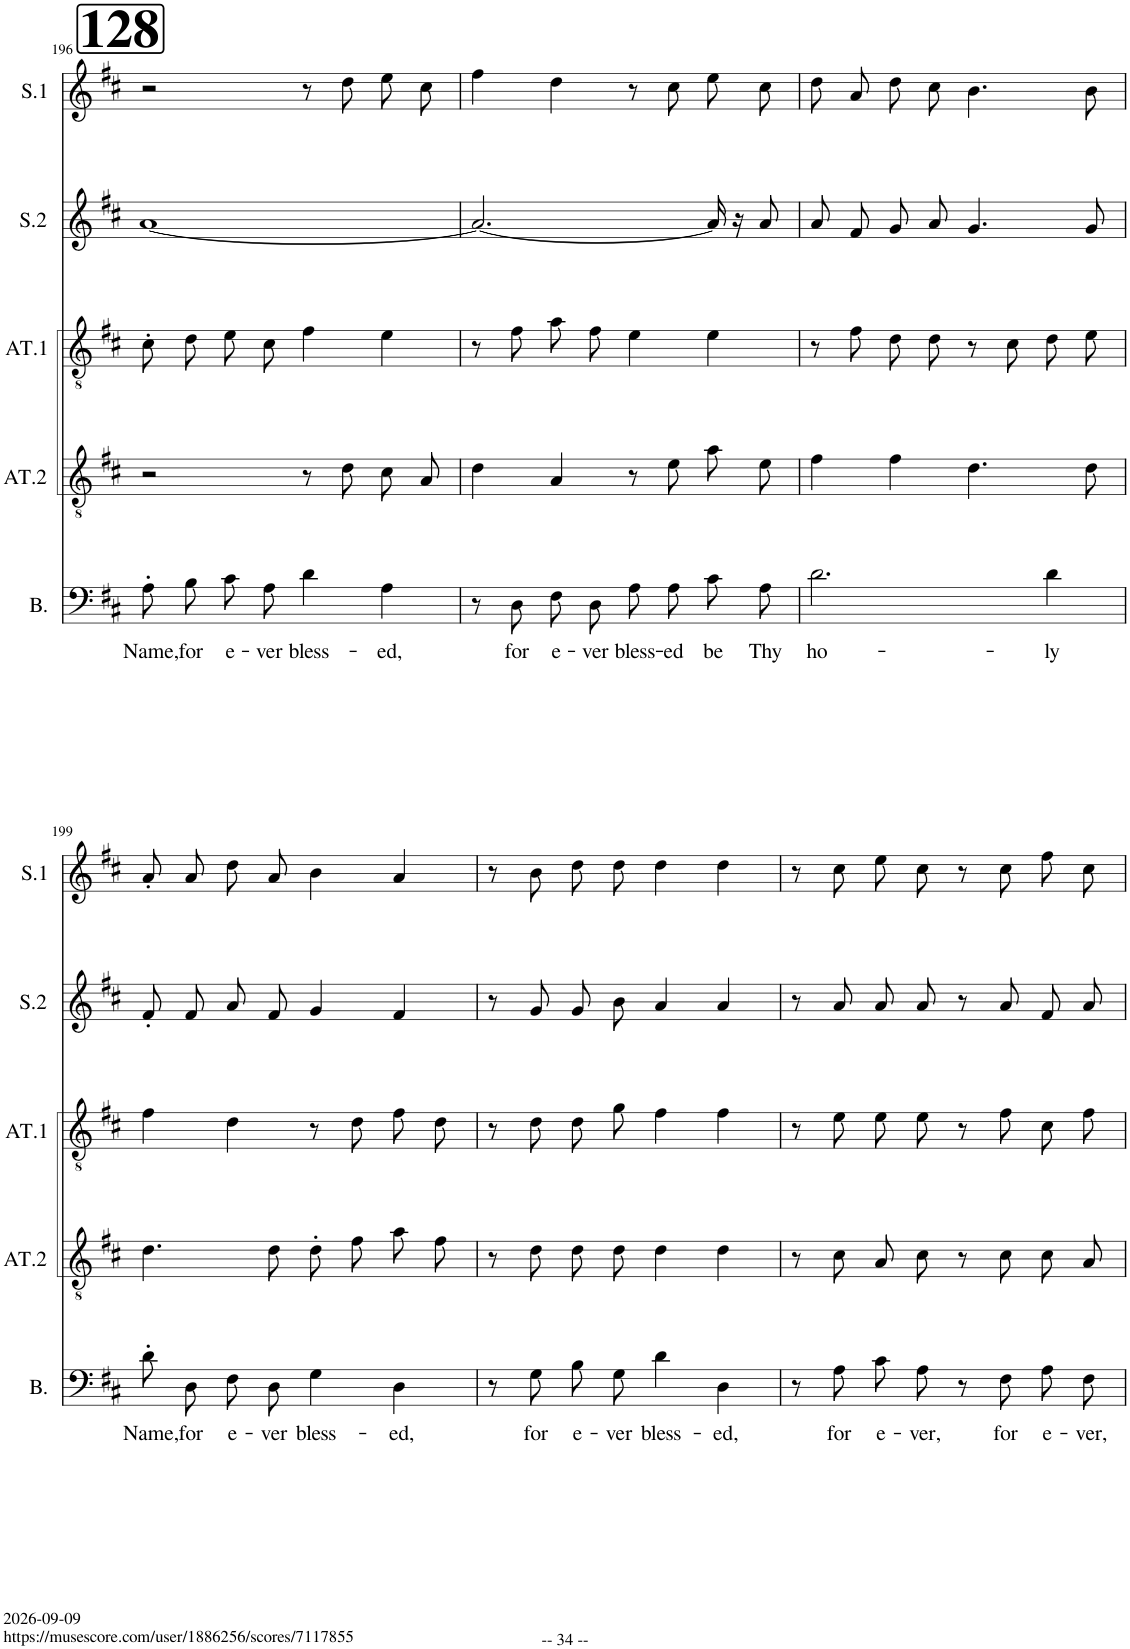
**kern	**text	**kern	**kern	**kern	**kern
*part5	*part5	*part4	*part3	*part2	*part1
*staff5	*staff5	*staff4	*staff3	*staff2	*staff1
*I"Bass	*	*I"Alto/Tenore 2	*I"Alto/Tenore 1	*I"Soprano 2	*I"Soprano 1
*I'B.	*	*I'AT.2	*I'AT.1	*I'S.2	*I'S.1
!!LO:PB:g=z
*clefF4	*	*clefGv2	*clefGv2	*clefG2	*clefG2
*	*	*	*Trd1c2	*	*
*k[f#c#]	*	*k[f#c#]	*k[f#c#]	*k[f#c#]	*k[f#c#]
*M4/4	*	*M4/4	*M4/4	*M4/4	*M4/4
*met(c)	*	*met(c)	*met(c)	*met(c)	*met(c)
!!LO:REH:place=s1:a:B:cj:fs=30:t=128
=196	=196	=196	=196	=196	=196
!	!LO:LY:b	!	!	!	!
8A'\L	Name,	2r	8c#'\L	[1a	2r
!	!LO:LY:b	!	!	!	!
8B\J	for	.	8d\J	.	.
!	!LO:LY:b	!	!	!	!
8c#\L	e-	.	8e\L	.	.
!	!LO:LY:b	!	!	!	!
8A\J	-ver	.	8c#\J	.	.
!	!LO:LY:b	!	!	!	!
4d\	bless-	8r	4f#\	.	8r
.	.	8d\	.	.	8dd\
!	!LO:LY:b	!	!	!	!
4A\	-ed,	8c#\L	4e\	.	8ee\L
.	.	8A\J	.	.	8cc#\J
=197	=197	=197	=197	=197	=197
8r	.	4d\	8r	2.a/_	4ff#\
!	!LO:LY:b	!	!	!	!
8D\	for	.	8f#\	.	.
!	!LO:LY:b	!	!	!	!
8F#\L	e-	4A/	8a\L	.	4dd\
!	!LO:LY:b	!	!	!	!
8D\J	-ver	.	8f#\J	.	.
!	!LO:LY:b	!	!	!	!
8A\L	bless-	8r	4e\	.	8r
!	!LO:LY:b	!	!	!	!
8A\J	-ed	8e\	.	.	8cc#\
!	!LO:LY:b	!	!	!	!
8c#\L	be	8a\L	4e\	16a/]	8ee\L
.	.	.	.	16r	.
!	!LO:LY:b	!	!	!	!
8A\J	Thy	8e\J	.	8a/	8cc#\J
=198	=198	=198	=198	=198	=198
!	!LO:LY:b	!	!	!	!
2.d\	ho-	4f#\	8r	8a/L	8dd\L
.	.	.	8f#\	8f#/J	8a\J
.	.	4f#\	8d\L	8g/L	8dd\L
.	.	.	8d\J	8a/J	8cc#\J
.	.	4.d\	8r	4.g/	4.b\
.	.	.	8c#\	.	.
!	!LO:LY:b	!	!	!	!
4d\	-ly	.	8d\L	.	.
.	.	8d\	8e\J	8g/	8b\
!!LO:LB:g=z
=199	=199	=199	=199	=199	=199
!	!LO:LY:b	!	!	!	!
8d'\L	Name,	4.d\	4f#\	8f#'/L	8a'/L
!	!LO:LY:b	!	!	!	!
8D\J	for	.	.	8f#/J	8a/J
!	!LO:LY:b	!	!	!	!
8F#\L	e-	.	4d\	8a/L	8dd\L
!	!LO:LY:b	!	!	!	!
8D\J	-ver	8d\	.	8f#/J	8a\J
!	!LO:LY:b	!	!	!	!
4G\	bless-	8d'\L	8r	4g/	4b\
.	.	8f#\J	8d\	.	.
!	!LO:LY:b	!	!	!	!
4D\	-ed,	8a\L	8f#\L	4f#/	4a/
.	.	8f#\J	8d\J	.	.
=200	=200	=200	=200	=200	=200
8r	.	8r	8r	8r	8r
!	!LO:LY:b	!	!	!	!
8G\	for	8d\	8d\	8g/	8b\
!	!LO:LY:b	!	!	!	!
8B\L	e-	8d\L	8d\L	8g/L	8dd\L
!	!LO:LY:b	!	!	!	!
8G\J	-ver	8d\J	8g\J	8b/J	8dd\J
!	!LO:LY:b	!	!	!	!
4d\	bless-	4d\	4f#\	4a/	4dd\
!	!LO:LY:b	!	!	!	!
4D\	-ed,	4d\	4f#\	4a/	4dd\
=201	=201	=201	=201	=201	=201
8r	.	8r	8r	8r	8r
!	!LO:LY:b	!	!	!	!
8A\	for	8c#\	8e\	8a/	8cc#\
!	!LO:LY:b	!	!	!	!
8c#\L	e-	8A\L	8e\L	8a/L	8ee\L
!	!LO:LY:b	!	!	!	!
8A\J	-ver,	8c#\J	8e\J	8a/J	8cc#\J
8r	.	8r	8r	8r	8r
!	!LO:LY:b	!	!	!	!
8F#\	for	8c#\	8f#\	8a/	8cc#\
!	!LO:LY:b	!	!	!	!
8A\L	e-	8c#\L	8c#\L	8f#/L	8ff#\L
!	!LO:LY:b	!	!	!	!
8F#\J	-ver,	8A\J	8f#\J	8a/J	8cc#\J
=	=	=	=	=	=
*-	*-	*-	*-	*-	*-
